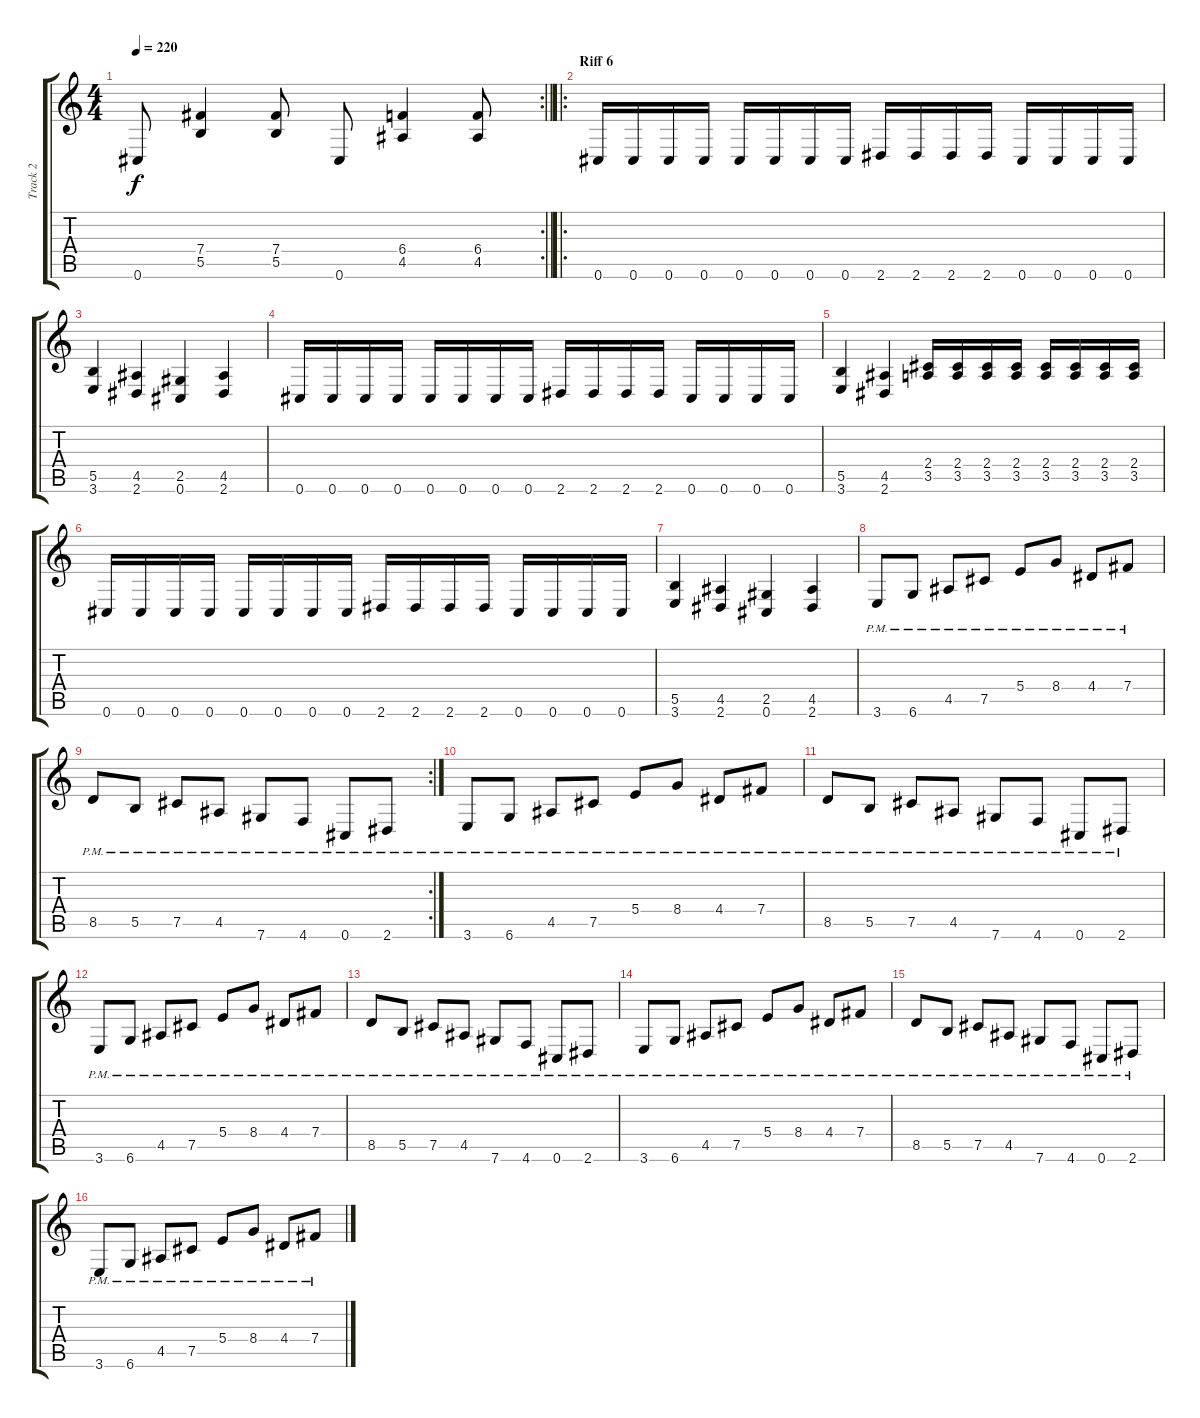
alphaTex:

\track ("Track 2" "Track 2") {instrument distortionguitar}
\staff {score tabs}
\tuning (Db4 Ab3 E3 B2 Gb2 Db2) {hide}
\rc 2
\ts (4 4)
\tempo 220
\clef g2
\barLineRight lightlight
\ks c
0.6.8{dy f} (7.4 5.5).4 (7.4 5.5).8 0.6.8 (6.4 4.5).4 (6.4 4.5).8 |
\ro
\section ("" "Riff 6")
0.6.16 0.6.16 0.6.16 0.6.16 0.6.16 0.6.16 0.6.16 0.6.16 2.6.16 2.6.16 2.6.16 2.6.16 0.6.16 0.6.16 0.6.16 0.6.16 |
(5.5 3.6).4 (4.5 2.6).4 (2.5 0.6).4 (4.5 2.6).4 |
0.6.16 0.6.16 0.6.16 0.6.16 0.6.16 0.6.16 0.6.16 0.6.16 2.6.16 2.6.16 2.6.16 2.6.16 0.6.16 0.6.16 0.6.16 0.6.16 |
(5.5 3.6).4 (4.5 2.6).4 (2.4 3.5).16 (2.4 3.5).16 (2.4 3.5).16 (2.4 3.5).16 (2.4 3.5).16 (2.4 3.5).16 (2.4 3.5).16 (2.4 3.5).16 |
0.6.16 0.6.16 0.6.16 0.6.16 0.6.16 0.6.16 0.6.16 0.6.16 2.6.16 2.6.16 2.6.16 2.6.16 0.6.16 0.6.16 0.6.16 0.6.16 |
(5.5 3.6).4 (4.5 2.6).4 (2.5 0.6).4 (4.5 2.6).4 |
3.6{pm}.8 6.6{pm}.8 4.5{pm}.8 7.5{pm}.8 5.4{pm}.8 8.4{pm}.8 4.4{pm}.8 7.4{pm}.8 |
\rc 2
8.5{pm}.8 5.5{pm}.8 7.5{pm}.8 4.5{pm}.8 7.6{pm}.8 4.6{pm}.8 0.6{pm}.8 2.6{pm}.8 |
3.6{pm}.8 6.6{pm}.8 4.5{pm}.8 7.5{pm}.8 5.4{pm}.8 8.4{pm}.8 4.4{pm}.8 7.4{pm}.8 |
8.5{pm}.8 5.5{pm}.8 7.5{pm}.8 4.5{pm}.8 7.6{pm}.8 4.6{pm}.8 0.6{pm}.8 2.6{pm}.8 |
3.6{pm}.8 6.6{pm}.8 4.5{pm}.8 7.5{pm}.8 5.4{pm}.8 8.4{pm}.8 4.4{pm}.8 7.4{pm}.8 |
8.5{pm}.8 5.5{pm}.8 7.5{pm}.8 4.5{pm}.8 7.6{pm}.8 4.6{pm}.8 0.6{pm}.8 2.6{pm}.8 |
3.6{pm}.8 6.6{pm}.8 4.5{pm}.8 7.5{pm}.8 5.4{pm}.8 8.4{pm}.8 4.4{pm}.8 7.4{pm}.8 |
8.5{pm}.8 5.5{pm}.8 7.5{pm}.8 4.5{pm}.8 7.6{pm}.8 4.6{pm}.8 0.6{pm}.8 2.6{pm}.8 |
3.6{pm}.8 6.6{pm}.8 4.5{pm}.8 7.5{pm}.8 5.4{pm}.8 8.4{pm}.8 4.4{pm}.8 7.4{pm}.8
